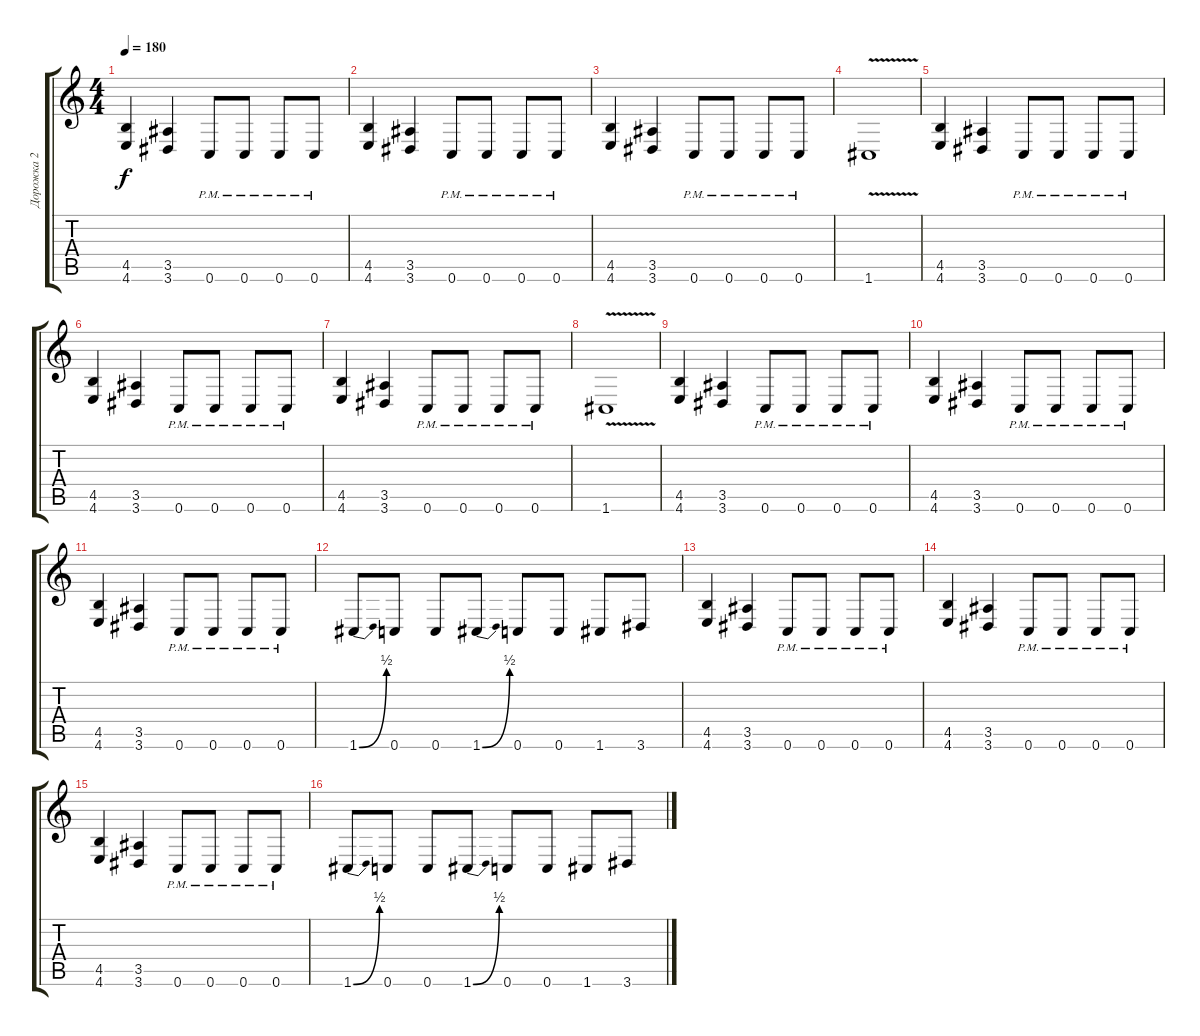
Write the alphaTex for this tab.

\track ("Дорожка 2" "Дорожка 2") {instrument distortionguitar}
\staff {score tabs}
\tuning (D4 A3 F3 C3 G2 C2) {hide}
\ts (4 4)
\tempo 180
\clef g2
\ks c
(4.5 4.6).4{dy f} (3.5 3.6).4 0.6{pm}.8 0.6{pm}.8 0.6{pm}.8 0.6{pm}.8 |
(4.5 4.6).4 (3.5 3.6).4 0.6{pm}.8 0.6{pm}.8 0.6{pm}.8 0.6{pm}.8 |
(4.5 4.6).4 (3.5 3.6).4 0.6{pm}.8 0.6{pm}.8 0.6{pm}.8 0.6{pm}.8 |
1.6{v}.1 |
(4.5 4.6).4 (3.5 3.6).4 0.6{pm}.8 0.6{pm}.8 0.6{pm}.8 0.6{pm}.8 |
(4.5 4.6).4 (3.5 3.6).4 0.6{pm}.8 0.6{pm}.8 0.6{pm}.8 0.6{pm}.8 |
(4.5 4.6).4 (3.5 3.6).4 0.6{pm}.8 0.6{pm}.8 0.6{pm}.8 0.6{pm}.8 |
1.6{v}.1 |
(4.5 4.6).4 (3.5 3.6).4 0.6{pm}.8 0.6{pm}.8 0.6{pm}.8 0.6{pm}.8 |
(4.5 4.6).4 (3.5 3.6).4 0.6{pm}.8 0.6{pm}.8 0.6{pm}.8 0.6{pm}.8 |
(4.5 4.6).4 (3.5 3.6).4 0.6{pm}.8 0.6{pm}.8 0.6{pm}.8 0.6{pm}.8 |
1.6{be (bend 0 0 60 2)}.8 0.6.8 0.6.8 1.6{be (bend 0 0 60 2)}.8 0.6.8 0.6.8 1.6.8 3.6.8 |
(4.5 4.6).4 (3.5 3.6).4 0.6{pm}.8 0.6{pm}.8 0.6{pm}.8 0.6{pm}.8 |
(4.5 4.6).4 (3.5 3.6).4 0.6{pm}.8 0.6{pm}.8 0.6{pm}.8 0.6{pm}.8 |
(4.5 4.6).4 (3.5 3.6).4 0.6{pm}.8 0.6{pm}.8 0.6{pm}.8 0.6{pm}.8 |
1.6{be (bend 0 0 60 2)}.8 0.6.8 0.6.8 1.6{be (bend 0 0 60 2)}.8 0.6.8 0.6.8 1.6.8 3.6.8
